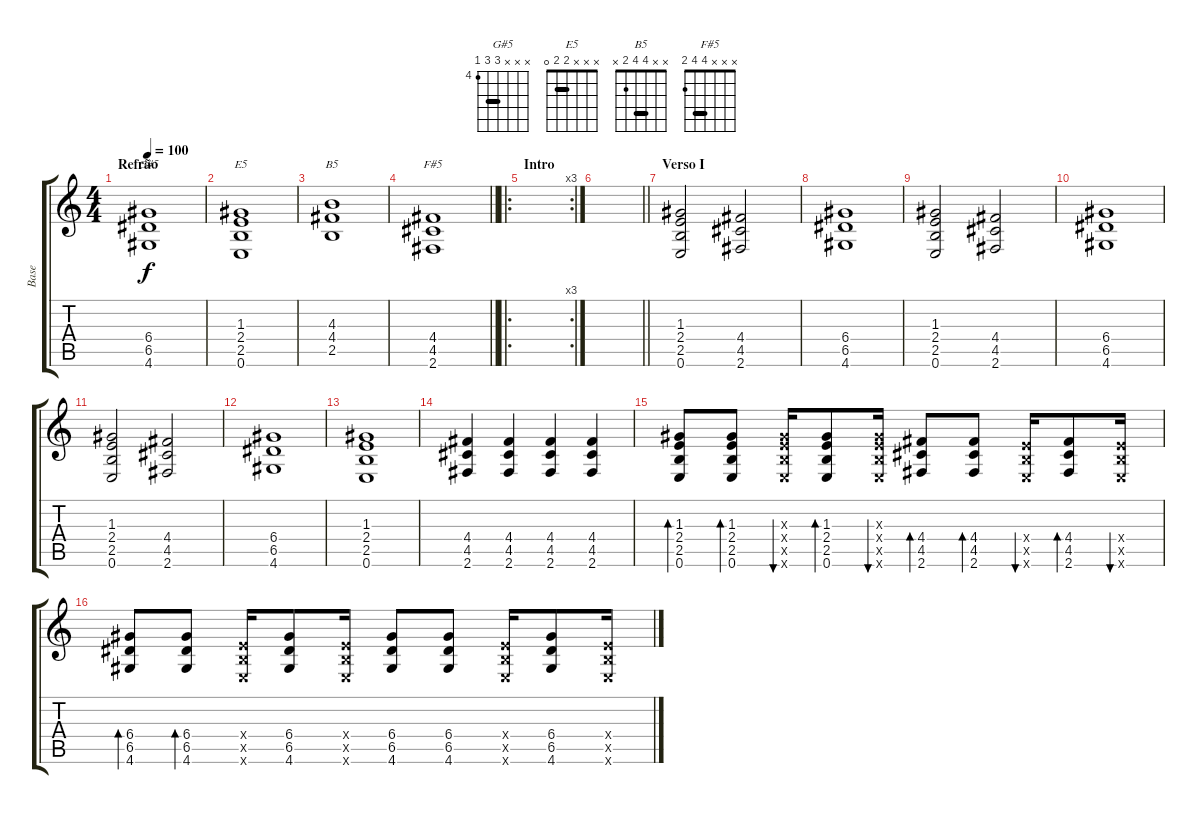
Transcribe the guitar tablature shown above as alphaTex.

\track ("Base" "Base") {instrument overdrivenguitar}
\staff {score tabs}
\tuning (E4 B3 G3 D3 A2 E2) {hide}
\chord ("G#5" x x x 6 6 4) {firstfret 4 barre 6}
\chord ("E5" x x x 2 2 0) {barre 2}
\chord ("B5" x x 4 4 2 x) {barre 4}
\chord ("F#5" x x x 4 4 2) {barre 4}
\ts (4 4)
\section ("" "Refrão")
\tempo 100
\clef g2
\ks c
(6.4 6.5 4.6).1{ch "G#5" dy f instrument overdrivenguitar} |
(1.3 2.4 2.5 0.6).1{ch "E5"} |
(4.3 4.4 2.5).1{ch "B5"} |
\barLineRight lightlight
(4.4 4.5 2.6).1{ch "F#5"} |
\ro
\rc 3
\section ("" "Intro")
|
\barLineRight lightlight
|
\section ("" "Verso I")
(1.3 2.4 2.5 0.6).2{instrument acousticguitarsteel} (4.4 4.5 2.6).2 |
(6.4 6.5 4.6).1 |
(1.3 2.4 2.5 0.6).2 (4.4 4.5 2.6).2 |
(6.4 6.5 4.6).1 |
(1.3 2.4 2.5 0.6).2 (4.4 4.5 2.6).2 |
(6.4 6.5 4.6).1 |
(1.3 2.4 2.5 0.6).1{instrument overdrivenguitar} |
(4.4 4.5 2.6).4 (4.4 4.5 2.6).4 (4.4 4.5 2.6).4 (4.4 4.5 2.6).4 |
(1.3 2.4 2.5 0.6).8{bd 60} (1.3 2.4 2.5 0.6).8{bd 60} (1.3{x} 2.4{x} 2.5{x} 0.6{x}).16{bu 60} (1.3 2.4 2.5 0.6).8{bd 60} (1.3{x} 2.4{x} 2.5{x} 0.6{x}).16{bu 60} (4.4 4.5 2.6).8{bd 60} (4.4 4.5 2.6).8{bd 60} (2.4{x} 2.5{x} 0.6{x}).16{bu 60} (4.4 4.5 2.6).8{bd 60} (2.4{x} 2.5{x} 0.6{x}).16{bu 60} |
(6.4 6.5 4.6).8{bd 60} (6.4 6.5 4.6).8{bd 60} (2.4{x} 2.5{x} 0.6{x}).16 (6.4 6.5 4.6).8 (2.4{x} 2.5{x} 0.6{x}).16 (6.4 6.5 4.6).8 (6.4 6.5 4.6).8 (2.4{x} 2.5{x} 0.6{x}).16 (6.4 6.5 4.6).8 (2.4{x} 2.5{x} 0.6{x}).16
